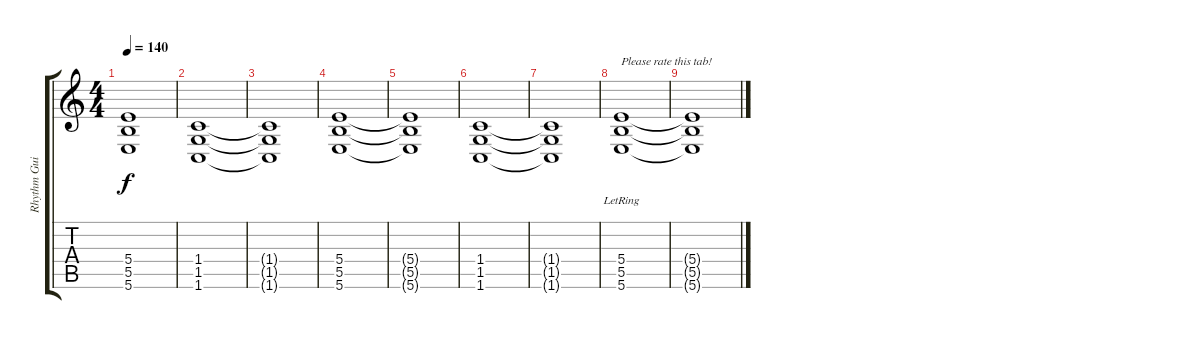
\track ("Rhythm Guitar" "Rhythm Gui") {instrument distortionguitar}
\staff {score tabs}
\tuning (Db4 Ab3 E3 B2 Gb2 B1) {hide}
\ts (4 4)
\tempo 140
\clef g2
\ks c
(5.4{t} 5.5{t} 5.6{t}).1{dy f} |
(1.4 1.5 1.6).1 |
(1.4{t} 1.5{t} 1.6{t}).1 |
(5.4 5.5 5.6).1 |
(5.4{t} 5.5{t} 5.6{t}).1 |
(1.4 1.5 1.6).1 |
(1.4{t} 1.5{t} 1.6{t}).1 |
(5.4{lr} 5.5{lr} 5.6{lr}).1{txt "Please rate this tab!"} |
(5.4{t} 5.5{t} 5.6{t}).1
